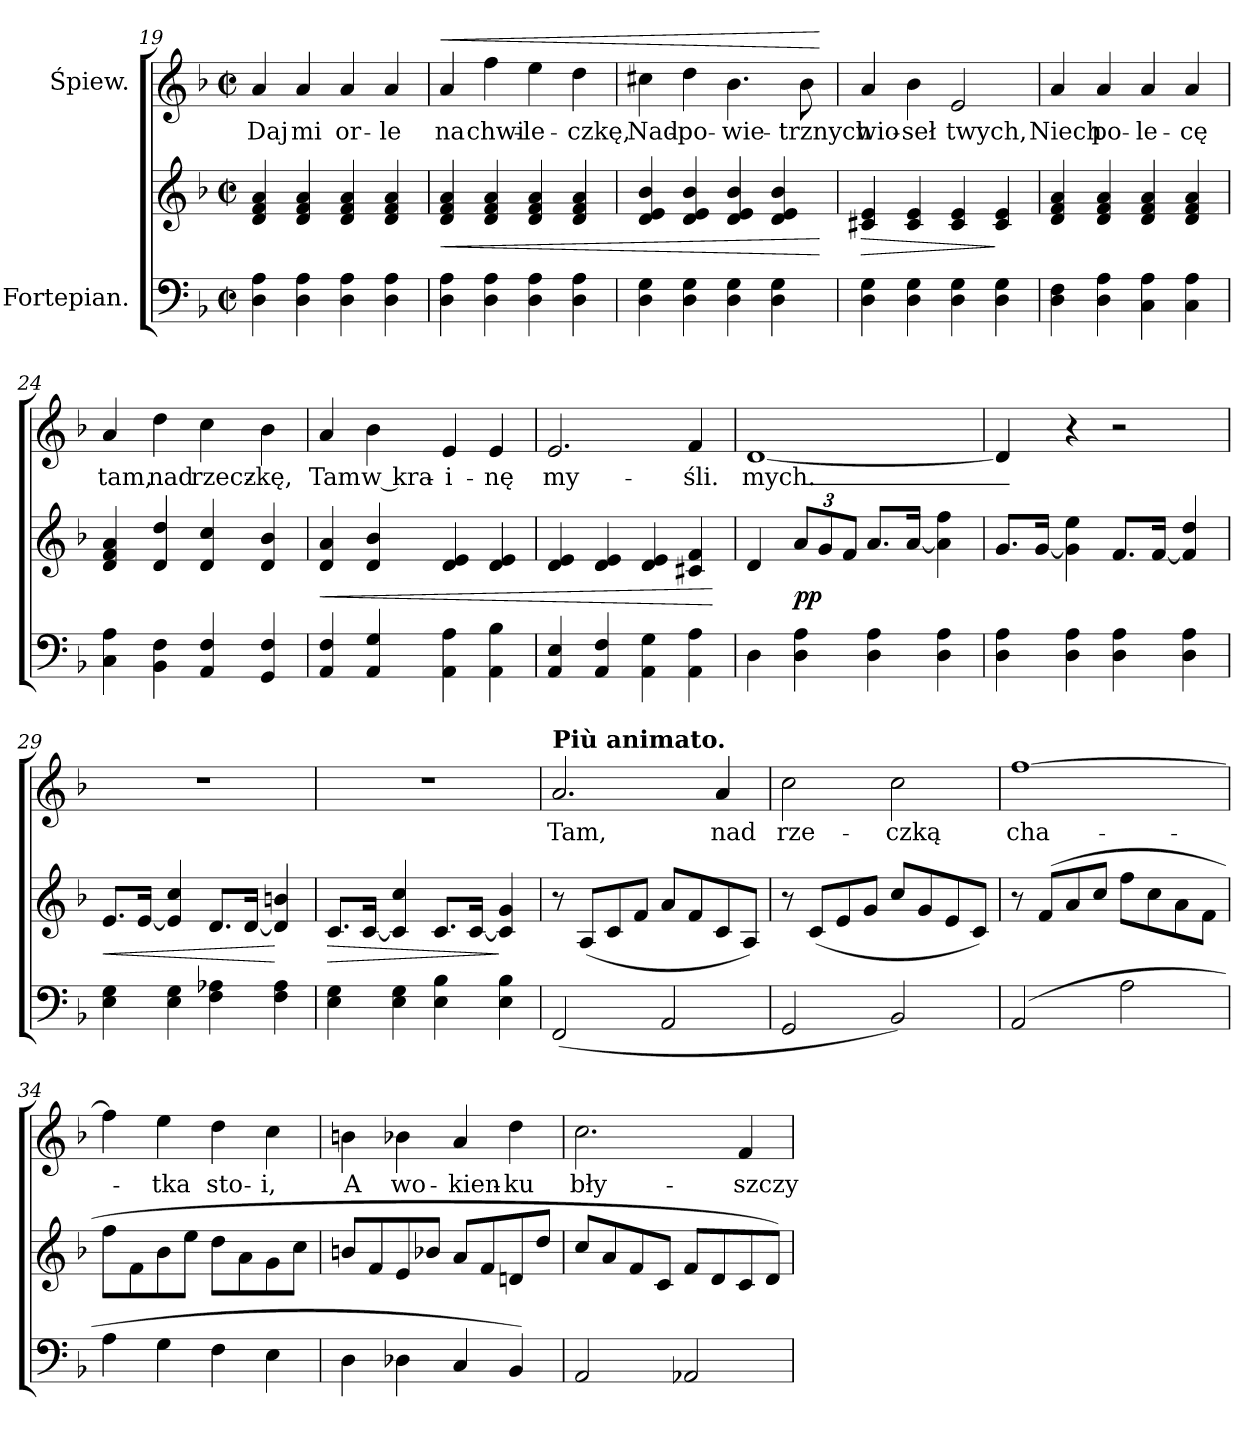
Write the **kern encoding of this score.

**kern	**kern	**dynam	**kern	**text	**dynam
*part2	*part2	*part2	*part1	*part1	*part1
*staff3	*staff2	*staff2/3	*staff1	*staff1	*staff1
*I"Fortepian.	*	*	*I"Śpiew.	*	*
*clefF4	*clefG2	*	*clefG2	*	*
*k[b-]	*k[b-]	*	*k[b-]	*	*
*d:	*d:	*	*d:	*	*
*M2/2	*M2/2	*	*M2/2	*	*
*met(c|)	*met(c|)	*	*met(c|)	*	*
=19	=19	=19	=19	=19	=19
4D\ 4A\	4d/ 4f/ 4a/	.	4a/	Daj	.
4D\ 4A\	4d/ 4f/ 4a/	.	4a/	mi	.
4D\ 4A\	4d/ 4f/ 4a/	.	4a/	or-	.
4D\ 4A\	4d/ 4f/ 4a/	.	4a/	-le	.
=20	=20	=20	=20	=20	=20
!	!	!	!	!	!LO:HP:a
4D\ 4A\	4d/ 4f/ 4a/	<	4a/	na	<
4D\ 4A\	4d/ 4f/ 4a/	.	4ff\	chwi-	.
4D\ 4A\	4d/ 4f/ 4a/	.	4ee\	-le-	.
4D\ 4A\	4d/ 4f/ 4a/	.	4dd\	-czkę,	.
=21	=21	=21	=21	=21	=21
4D\ 4G\	4d/ 4e/ 4b-/	.	4cc#X\	Nad-	.
4D\ 4G\	4d/ 4e/ 4b-/	.	4dd\	-po-	.
4D\ 4G\	4d/ 4e/ 4b-/	.	4.b-\	-wie-	.
4D\ 4G\	4d/ 4e/ 4b-/	.	.	.	.
.	.	.	8b-\	-trznych	.
.	.	[	.	.	[
=22	=22	=22	=22	=22	=22
4D\ 4G\	4c#X/ 4e/	>	4a/	wio-	.
4D\ 4G\	4c#/ 4e/	.	4b-\	-seł	.
4D\ 4G\	4c#/ 4e/	.	2e/	twych,	.
4D\ 4G\	4c#/ 4e/	]	.	.	.
=23	=23	=23	=23	=23	=23
4D\ 4F\	4d/ 4f/ 4a/	.	4a/	Niech	.
4D\ 4A\	4d/ 4f/ 4a/	.	4a/	po-	.
4C\ 4A\	4d/ 4f/ 4a/	.	4a/	-le-	.
4C\ 4A\	4d/ 4f/ 4a/	.	4a/	-cę	.
=24	=24	=24	=24	=24	=24
4C\ 4A\	4d/ 4f/ 4a/	.	4a/	tam,	.
4BB-\ 4F\	4d/ 4dd/	.	4dd\	nad	.
4AA/ 4F/	4d/ 4cc/	.	4cc\	rzecz-	.
4GG/ 4F/	4d/ 4b-/	.	4b-\	-kę,	.
=25	=25	=25	=25	=25	=25
4AA/ 4F/	4d/ 4a/	<	4a/	Tam	.
4AA/ 4G/	4d/ 4b-/	.	4b-\	w kra-	.
4AA\ 4A\	4d/ 4e/	.	4e/	-i-	.
4AA\ 4B-\	4d/ 4e/	.	4e/	-nę	.
=26	=26	=26	=26	=26	=26
4AA/ 4E/	4d/ 4e/	.	2.e/	my-	.
4AA/ 4F/	4d/ 4e/	.	.	.	.
4AA\ 4G\	4d/ 4e/	.	.	.	.
4AA\ 4A\	4c#X/ 4f/	.	4f/	-śli.	.
.	.	[	.	.	.
=27	=27	=27	=27	=27	=27
4D\	4d/	.	[1d	mych._	.
4D\ 4A\	12a/L	pp	.	.	.
.	12g/	.	.	.	.
.	12f/J	.	.	.	.
4D\ 4A\	8.a/L	.	.	.	.
.	[16a/Jk	.	.	.	.
4D\ 4A\	4a]\ 4ff\	.	.	.	.
=28	=28	=28	=28	=28	=28
4D\ 4A\	8.g/L	.	4d/]	.	.
.	[16g/Jk	.	.	.	.
4D\ 4A\	4g]\ 4ee\	.	4r	.	.
4D\ 4A\	8.f/L	.	2r	.	.
.	[16f/Jk	.	.	.	.
4D\ 4A\	4f]/ 4dd/	.	.	.	.
=29	=29	=29	=29	=29	=29
4E\ 4G\	8.e/L	<	1r	.	.
.	[16e/Jk	.	.	.	.
4E\ 4G\	4e]/ 4cc/	.	.	.	.
4F\ 4A-X\	8.d/L	.	.	.	.
.	[16d/Jk	.	.	.	.
4F\ 4A-\	4d]/ 4bn/	[	.	.	.
=30	=30	=30	=30	=30	=30
4E\ 4G\	8.c/L	>	1r	.	.
.	[16c/Jk	.	.	.	.
4E\ 4G\	4c]/ 4cc/	.	.	.	.
4E\ 4B-\	8.c/L	.	.	.	.
.	[16c/Jk	.	.	.	.
4E\ 4B-\	4c]/ 4g/	]	.	.	.
=31	=31	=31	=31	=31	=31
!	!	!	!LO:TX:a:B:t=Più animato.	!	!
(2FF/	8r	.	2.a/	Tam,	.
.	(8A/L	.	.	.	.
.	8c/	.	.	.	.
.	8f/J	.	.	.	.
2AA/	8a/L	.	.	.	.
.	8f/	.	.	.	.
.	8c/	.	4a/	nad	.
.	8A/J)	.	.	.	.
=32	=32	=32	=32	=32	=32
2GG/	8r	.	2cc\	rze-	.
.	(8c/L	.	.	.	.
.	8e/	.	.	.	.
.	8g/J	.	.	.	.
2BB-/)	8cc/L	.	2cc\	-czką	.
.	8g/	.	.	.	.
.	8e/	.	.	.	.
.	8c/J)	.	.	.	.
=33	=33	=33	=33	=33	=33
(2AA/	8r	.	[1ff	cha-	.
.	(8f/L	.	.	.	.
.	8a/	.	.	.	.
.	8cc/J	.	.	.	.
2A\	8ff\L	.	.	.	.
.	8cc\	.	.	.	.
.	8a\	.	.	.	.
.	8f\J	.	.	.	.
=34	=34	=34	=34	=34	=34
4A\	8ff\L	.	4ff\]	.	.
.	8f\	.	.	.	.
4G\	8b-\	.	4ee\	-tka	.
.	8ee\J	.	.	.	.
4F\	8dd\L	.	4dd\	sto-	.
.	8a\	.	.	.	.
4E\	8g\	.	4cc\	-i,	.
.	8cc\J	.	.	.	.
=35	=35	=35	=35	=35	=35
4D\	8bn/L	.	4bn\	A	.
.	8f/	.	.	.	.
4D-X\	8e/	.	4b-X\	wo-	.
.	8b-X/J	.	.	.	.
4C/	8a/L	.	4a/	-kien-	.
.	8f/	.	.	.	.
4BB-/)	8dn/	.	4dd\	-ku	.
.	8dd/J	.	.	.	.
=36	=36	=36	=36	=36	=36
2AA/	8cc/L	.	2.cc\	bły-	.
.	8a/	.	.	.	.
.	8f/	.	.	.	.
.	8c/J	.	.	.	.
2AA-X/	8f/L	.	.	.	.
.	8d/	.	.	.	.
.	8c/	.	4f/	-szczy	.
.	8d/J)	.	.	.	.
=	=	=	=	=	=
*-	*-	*-	*-	*-	*-
